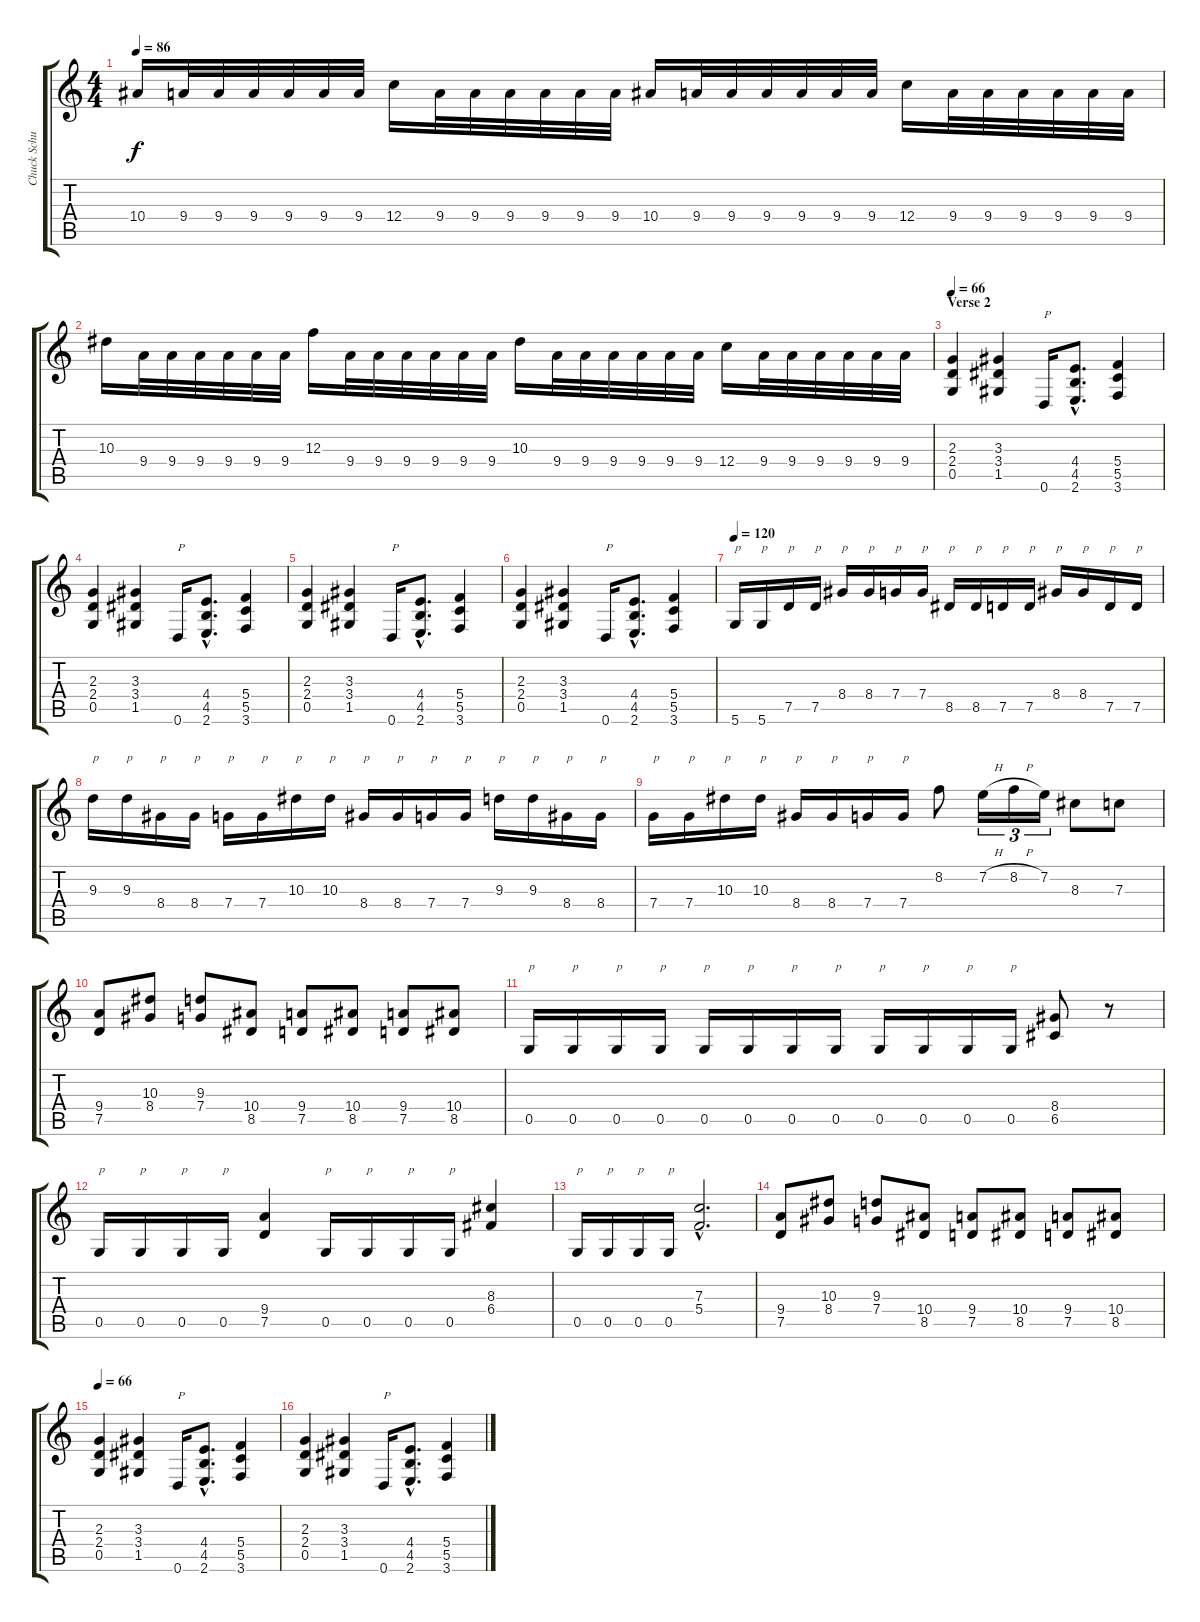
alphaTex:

\track ("Chuck Schuldiner" "Chuck Schu") {instrument distortionguitar}
\staff {score tabs}
\tuning (D4 A3 F3 C3 G2 D2) {hide}
\ts (4 4)
\tempo 86
\clef g2
\ks c
10.4.16{dy f} 9.4.32 9.4.32 9.4.32 9.4.32 9.4.32 9.4.32 12.4.16 9.4.32 9.4.32 9.4.32 9.4.32 9.4.32 9.4.32 10.4.16 9.4.32 9.4.32 9.4.32 9.4.32 9.4.32 9.4.32 12.4.16 9.4.32 9.4.32 9.4.32 9.4.32 9.4.32 9.4.32 |
10.3.16 9.4.32 9.4.32 9.4.32 9.4.32 9.4.32 9.4.32 12.3.16 9.4.32 9.4.32 9.4.32 9.4.32 9.4.32 9.4.32 10.3.16 9.4.32 9.4.32 9.4.32 9.4.32 9.4.32 9.4.32 12.4.16 9.4.32 9.4.32 9.4.32 9.4.32 9.4.32 9.4.32 |
\section ("" "Verse 2")
\tempo 66
(2.3 2.4 0.5).4 (3.3 3.4 1.5).4 0.6.16{txt "P"} (4.4{hac} 4.5{hac} 2.6{hac}).8{d} (5.4 5.5 3.6).4 |
(2.3 2.4 0.5).4 (3.3 3.4 1.5).4 0.6.16{txt "P"} (4.4{hac} 4.5{hac} 2.6{hac}).8{d} (5.4 5.5 3.6).4 |
(2.3 2.4 0.5).4 (3.3 3.4 1.5).4 0.6.16{txt "P"} (4.4{hac} 4.5{hac} 2.6{hac}).8{d} (5.4 5.5 3.6).4 |
(2.3 2.4 0.5).4 (3.3 3.4 1.5).4 0.6.16{txt "P"} (4.4{hac} 4.5{hac} 2.6{hac}).8{d} (5.4 5.5 3.6).4 |
\tempo 120
5.6.16{txt "p"} 5.6.16{txt "p"} 7.5.16{txt "p"} 7.5.16{txt "p"} 8.4.16{txt "p"} 8.4.16{txt "p"} 7.4.16{txt "p"} 7.4.16{txt "p"} 8.5.16{txt "p"} 8.5.16{txt "p"} 7.5.16{txt "p"} 7.5.16{txt "p"} 8.4.16{txt "p"} 8.4.16{txt "p"} 7.5.16{txt "p"} 7.5.16{txt "p"} |
9.3.16{txt "p"} 9.3.16{txt "p"} 8.4.16{txt "p"} 8.4.16{txt "p"} 7.4.16{txt "p"} 7.4.16{txt "p"} 10.3.16{txt "p"} 10.3.16{txt "p"} 8.4.16{txt "p"} 8.4.16{txt "p"} 7.4.16{txt "p"} 7.4.16{txt "p"} 9.3.16{txt "p"} 9.3.16{txt "p"} 8.4.16{txt "p"} 8.4.16{txt "p"} |
7.4.16{txt "p"} 7.4.16{txt "p"} 10.3.16{txt "p"} 10.3.16{txt "p"} 8.4.16{txt "p"} 8.4.16{txt "p"} 7.4.16{txt "p"} 7.4.16{txt "p"} 8.2.8 7.2{h}.16{tu (3 2)} 8.2{h}.16{tu (3 2)} 7.2.16{tu (3 2)} 8.3.8 7.3.8 |
(9.4 7.5).8 (10.3 8.4).8 (9.3 7.4).8 (10.4 8.5).8 (9.4 7.5).8 (10.4 8.5).8 (9.4 7.5).8 (10.4 8.5).8 |
0.5.16{txt "p"} 0.5.16{txt "p"} 0.5.16{txt "p"} 0.5.16{txt "p"} 0.5.16{txt "p"} 0.5.16{txt "p"} 0.5.16{txt "p"} 0.5.16{txt "p"} 0.5.16{txt "p"} 0.5.16{txt "p"} 0.5.16{txt "p"} 0.5.16{txt "p"} (8.4 6.5).8 r.8 |
0.5.16{txt "p"} 0.5.16{txt "p"} 0.5.16{txt "p"} 0.5.16{txt "p"} (9.4 7.5).4 0.5.16{txt "p"} 0.5.16{txt "p"} 0.5.16{txt "p"} 0.5.16{txt "p"} (8.3 6.4).4 |
0.5.16{txt "p"} 0.5.16{txt "p"} 0.5.16{txt "p"} 0.5.16{txt "p"} (7.3{hac} 5.4{hac}).2{d} |
(9.4 7.5).8 (10.3 8.4).8 (9.3 7.4).8 (10.4 8.5).8 (9.4 7.5).8 (10.4 8.5).8 (9.4 7.5).8 (10.4 8.5).8 |
\tempo 66
(2.3 2.4 0.5).4 (3.3 3.4 1.5).4 0.6.16{txt "P"} (4.4{hac} 4.5{hac} 2.6{hac}).8{d} (5.4 5.5 3.6).4 |
(2.3 2.4 0.5).4 (3.3 3.4 1.5).4 0.6.16{txt "P"} (4.4{hac} 4.5{hac} 2.6{hac}).8{d} (5.4 5.5 3.6).4
